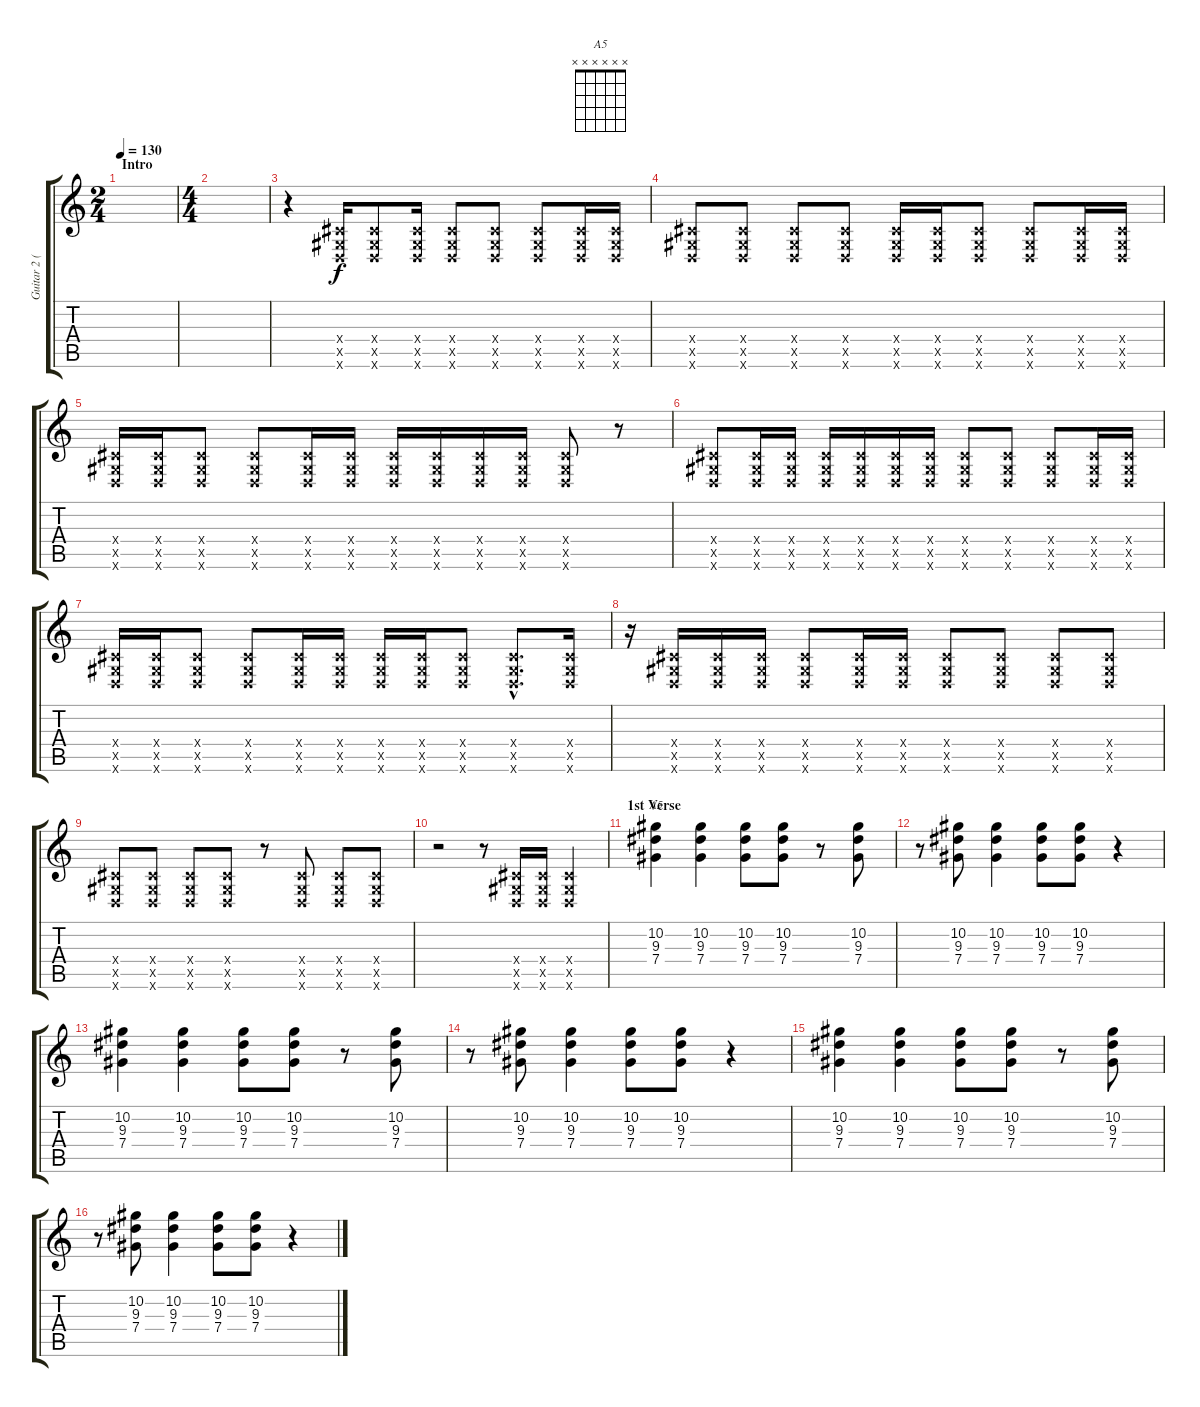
\track ("Guitar 2 (Izzy)" "Guitar 2 (") {instrument overdrivenguitar}
\staff {score tabs}
\tuning (Eb4 Bb3 Gb3 Db3 Ab2 Eb2) {hide}
\chord ("A5" x x x x x x) {firstfret 0}
\ts (2 4)
\section ("" "Intro")
\tempo 130
\clef g2
\ks c
|
\ts (4 4)
|
r.4 (0.4{x} 0.5{x} -1.6{x}).16 (0.4{x} 0.5{x} -1.6{x}).8 (0.4{x} 0.5{x} -1.6{x}).16 (0.4{x} 0.5{x} -1.6{x}).8 (0.4{x} 0.5{x} -1.6{x}).8 (0.4{x} 0.5{x} -1.6{x}).8 (0.4{x} 0.5{x} -1.6{x}).16 (0.4{x} 0.5{x} -1.6{x}).16 |
(0.4{x} 0.5{x} -1.6{x}).8 (0.4{x} 0.5{x} -1.6{x}).8 (0.4{x} 0.5{x} -1.6{x}).8 (0.4{x} 0.5{x} -1.6{x}).8 (0.4{x} 0.5{x} -1.6{x}).16 (0.4{x} 0.5{x} -1.6{x}).16 (0.4{x} 0.5{x} -1.6{x}).8 (0.4{x} 0.5{x} -1.6{x}).8 (0.4{x} 0.5{x} -1.6{x}).16 (0.4{x} 0.5{x} -1.6{x}).16 |
(0.4{x} 0.5{x} -1.6{x}).16 (0.4{x} 0.5{x} -1.6{x}).16 (0.4{x} 0.5{x} -1.6{x}).8 (0.4{x} 0.5{x} -1.6{x}).8 (0.4{x} 0.5{x} -1.6{x}).16 (0.4{x} 0.5{x} -1.6{x}).16 (0.4{x} 0.5{x} -1.6{x}).16 (0.4{x} 0.5{x} -1.6{x}).16 (0.4{x} 0.5{x} -1.6{x}).16 (0.4{x} 0.5{x} -1.6{x}).16 (0.4{x} 0.5{x} -1.6{x}).8 r.8 |
(0.4{x} 0.5{x} -1.6{x}).8 (0.4{x} 0.5{x} -1.6{x}).16 (0.4{x} 0.5{x} -1.6{x}).16 (0.4{x} 0.5{x} -1.6{x}).16 (0.4{x} 0.5{x} -1.6{x}).16 (0.4{x} 0.5{x} -1.6{x}).16 (0.4{x} 0.5{x} -1.6{x}).16 (0.4{x} 0.5{x} -1.6{x}).8 (0.4{x} 0.5{x} -1.6{x}).8 (0.4{x} 0.5{x} -1.6{x}).8 (0.4{x} 0.5{x} -1.6{x}).16 (0.4{x} 0.5{x} -1.6{x}).16 |
(0.4{x} 0.5{x} -1.6{x}).16 (0.4{x} 0.5{x} -1.6{x}).16 (0.4{x} 0.5{x} -1.6{x}).8 (0.4{x} 0.5{x} -1.6{x}).8 (0.4{x} 0.5{x} -1.6{x}).16 (0.4{x} 0.5{x} -1.6{x}).16 (0.4{x} 0.5{x} -1.6{x}).16 (0.4{x} 0.5{x} -1.6{x}).16 (0.4{x} 0.5{x} -1.6{x}).8 (0.4{hac x} 0.5{hac x} -1.6{hac x}).8{d} (0.4{x} 0.5{x} -1.6{x}).16 |
r.16 (0.4{x} 0.5{x} -1.6{x}).16 (0.4{x} 0.5{x} -1.6{x}).16 (0.4{x} 0.5{x} -1.6{x}).16 (0.4{x} 0.5{x} -1.6{x}).8 (0.4{x} 0.5{x} -1.6{x}).16 (0.4{x} 0.5{x} -1.6{x}).16 (0.4{x} 0.5{x} -1.6{x}).8 (0.4{x} 0.5{x} -1.6{x}).8 (0.4{x} 0.5{x} -1.6{x}).8 (0.4{x} 0.5{x} -1.6{x}).8 |
(0.4{x} 0.5{x} -1.6{x}).8 (0.4{x} 0.5{x} -1.6{x}).8 (0.4{x} 0.5{x} -1.6{x}).8 (0.4{x} 0.5{x} -1.6{x}).8 r.8 (0.4{x} 0.5{x} -1.6{x}).8 (0.4{x} 0.5{x} -1.6{x}).8 (0.4{x} 0.5{x} -1.6{x}).8 |
r.2 r.8 (0.4{x} 0.5{x} -1.6{x}).16 (0.4{x} 0.5{x} -1.6{x}).16 (0.4{x} 0.5{x} -1.6{x}).4 |
\section ("" "1st Verse")
(10.2 9.3 7.4).4{ch "A5"} (10.2 9.3 7.4).4 (10.2 9.3 7.4).8 (10.2 9.3 7.4).8 r.8 (10.2 9.3 7.4).8 |
r.8 (10.2 9.3 7.4).8 (10.2 9.3 7.4).4 (10.2 9.3 7.4).8 (10.2 9.3 7.4).8 r.4 |
(10.2 9.3 7.4).4 (10.2 9.3 7.4).4 (10.2 9.3 7.4).8 (10.2 9.3 7.4).8 r.8 (10.2 9.3 7.4).8 |
r.8 (10.2 9.3 7.4).8 (10.2 9.3 7.4).4 (10.2 9.3 7.4).8 (10.2 9.3 7.4).8 r.4 |
(10.2 9.3 7.4).4 (10.2 9.3 7.4).4 (10.2 9.3 7.4).8 (10.2 9.3 7.4).8 r.8 (10.2 9.3 7.4).8 |
r.8 (10.2 9.3 7.4).8 (10.2 9.3 7.4).4 (10.2 9.3 7.4).8 (10.2 9.3 7.4).8 r.4
